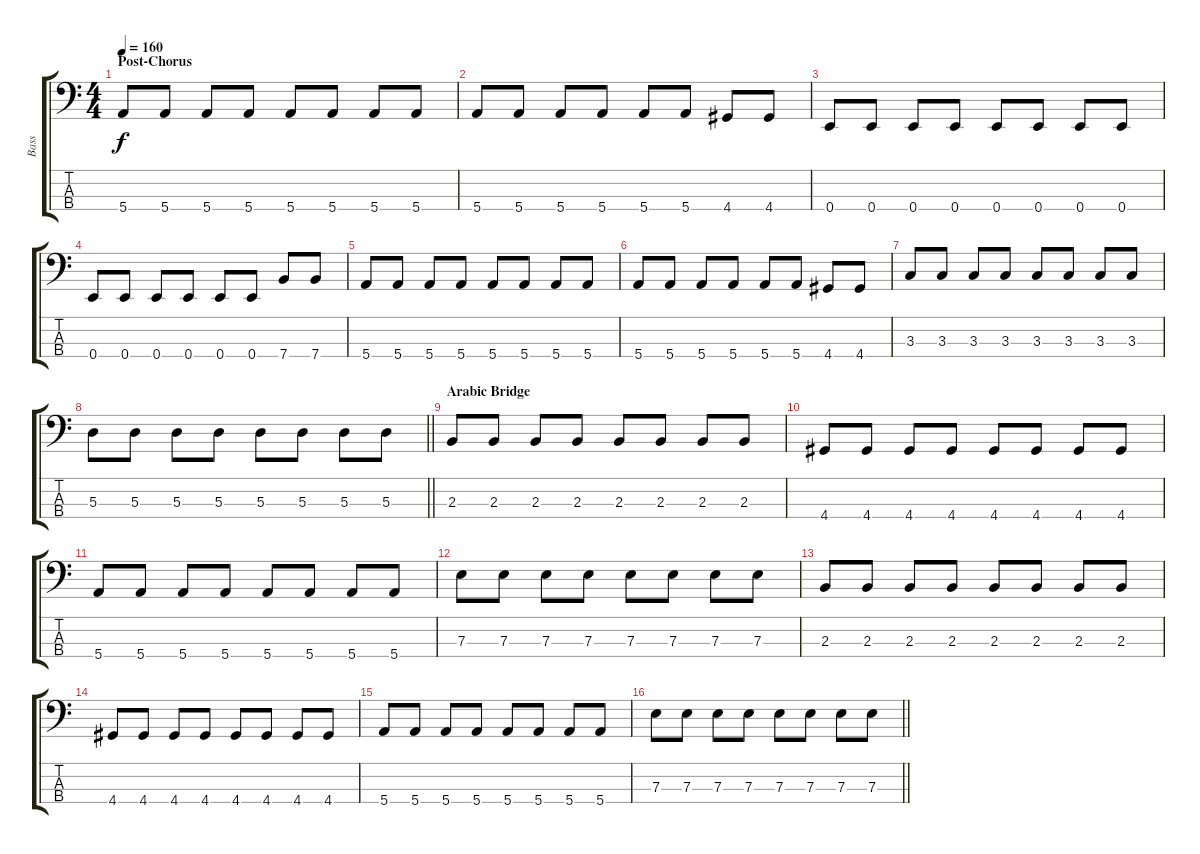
\track ("Bass" "Bass") {instrument electricbassfinger}
\staff {score tabs}
\tuning (G2 D2 A1 E1) {hide}
\ts (4 4)
\section ("" "Post-Chorus")
\tempo 160
\clef f4
\ks aminor
5.4.8{dy f} 5.4.8 5.4.8 5.4.8 5.4.8 5.4.8 5.4.8 5.4.8 |
5.4.8 5.4.8 5.4.8 5.4.8 5.4.8 5.4.8 4.4.8 4.4.8 |
0.4.8 0.4.8 0.4.8 0.4.8 0.4.8 0.4.8 0.4.8 0.4.8 |
0.4.8 0.4.8 0.4.8 0.4.8 0.4.8 0.4.8 7.4.8 7.4.8 |
5.4.8 5.4.8 5.4.8 5.4.8 5.4.8 5.4.8 5.4.8 5.4.8 |
5.4.8 5.4.8 5.4.8 5.4.8 5.4.8 5.4.8 4.4.8 4.4.8 |
3.3.8 3.3.8 3.3.8 3.3.8 3.3.8 3.3.8 3.3.8 3.3.8 |
\barLineRight lightlight
5.3.8 5.3.8 5.3.8 5.3.8 5.3.8 5.3.8 5.3.8 5.3.8 |
\section ("" "Arabic Bridge")
2.3.8 2.3.8 2.3.8 2.3.8 2.3.8 2.3.8 2.3.8 2.3.8 |
4.4.8 4.4.8 4.4.8 4.4.8 4.4.8 4.4.8 4.4.8 4.4.8 |
5.4.8 5.4.8 5.4.8 5.4.8 5.4.8 5.4.8 5.4.8 5.4.8 |
7.3.8 7.3.8 7.3.8 7.3.8 7.3.8 7.3.8 7.3.8 7.3.8 |
2.3.8 2.3.8 2.3.8 2.3.8 2.3.8 2.3.8 2.3.8 2.3.8 |
4.4.8 4.4.8 4.4.8 4.4.8 4.4.8 4.4.8 4.4.8 4.4.8 |
5.4.8 5.4.8 5.4.8 5.4.8 5.4.8 5.4.8 5.4.8 5.4.8 |
\barLineRight lightlight
7.3.8 7.3.8 7.3.8 7.3.8 7.3.8 7.3.8 7.3.8 7.3.8
